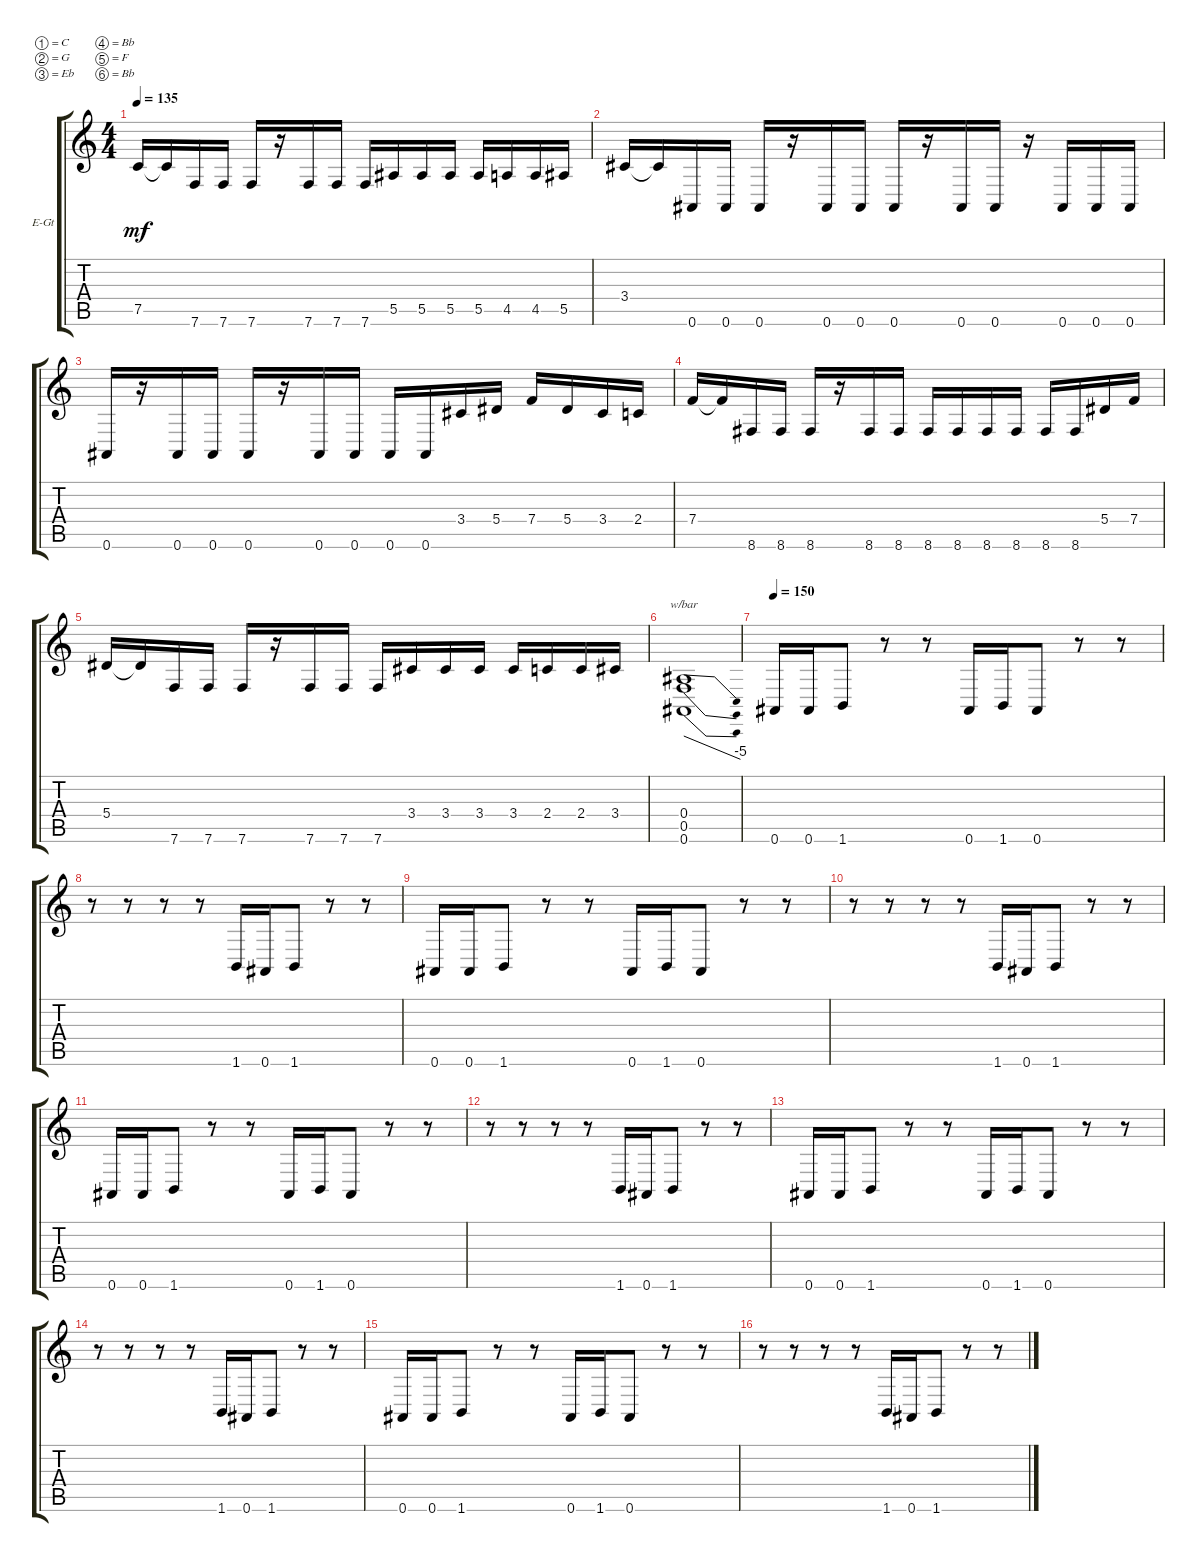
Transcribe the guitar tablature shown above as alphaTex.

\defaultSystemsLayout 4
\bracketExtendMode groupsimilarinstruments
\firstSystemTrackNameOrientation horizontal
\otherSystemsTrackNameOrientation horizontal
\track ("Electric Guitar" "E-Gt") {instrument distortionguitar}
\staff {score tabs}
\tuning (C4 G3 Eb3 Bb2 F2 Bb1)
\ts (4 4)
\tempo 135
\clef g2
\ks c
7.5.16{dy mf} 7.5{t}.16 7.6.16 7.6.16 7.6.16 r.16 7.6.16 7.6.16 7.6.16 5.5.16 5.5.16 5.5.16 5.5.16 4.5.16 4.5.16 5.5.16 |
3.4.16 3.4{t}.16 0.6.16 0.6.16 0.6.16 r.16 0.6.16 0.6.16 0.6.16 r.16 0.6.16 0.6.16 r.16 0.6.16 0.6.16 0.6.16 |
0.6.16 r.16 0.6.16 0.6.16 0.6.16 r.16 0.6.16 0.6.16 0.6.16 0.6.16 3.4.16 5.4.16 7.4.16 5.4.16 3.4.16 2.4.16 |
7.4.16 7.4{t}.16 8.6.16 8.6.16 8.6.16 r.16 8.6.16 8.6.16 8.6.16 8.6.16 8.6.16 8.6.16 8.6.16 8.6.16 5.4.16 7.4.16 |
5.4.16 5.4{t}.16 7.6.16 7.6.16 7.6.16 r.16 7.6.16 7.6.16 7.6.16 3.4.16 3.4.16 3.4.16 3.4.16 2.4.16 2.4.16 3.4.16 |
(0.4 0.5 0.6).1{tbe (dive default 0 0 60 -20)} |
\tempo 150
0.6.16 0.6.16 1.6.8 r.8 r.8 0.6.16 1.6.16 0.6.8 r.8 r.8 |
r.8 r.8 r.8 r.8 1.6.16 0.6.16 1.6.8 r.8 r.8 |
0.6.16 0.6.16 1.6.8 r.8 r.8 0.6.16 1.6.16 0.6.8 r.8 r.8 |
r.8 r.8 r.8 r.8 1.6.16 0.6.16 1.6.8 r.8 r.8 |
0.6.16 0.6.16 1.6.8 r.8 r.8 0.6.16 1.6.16 0.6.8 r.8 r.8 |
r.8 r.8 r.8 r.8 1.6.16 0.6.16 1.6.8 r.8 r.8 |
0.6.16 0.6.16 1.6.8 r.8 r.8 0.6.16 1.6.16 0.6.8 r.8 r.8 |
r.8 r.8 r.8 r.8 1.6.16 0.6.16 1.6.8 r.8 r.8 |
0.6.16 0.6.16 1.6.8 r.8 r.8 0.6.16 1.6.16 0.6.8 r.8 r.8 |
r.8 r.8 r.8 r.8 1.6.16 0.6.16 1.6.8 r.8 r.8
